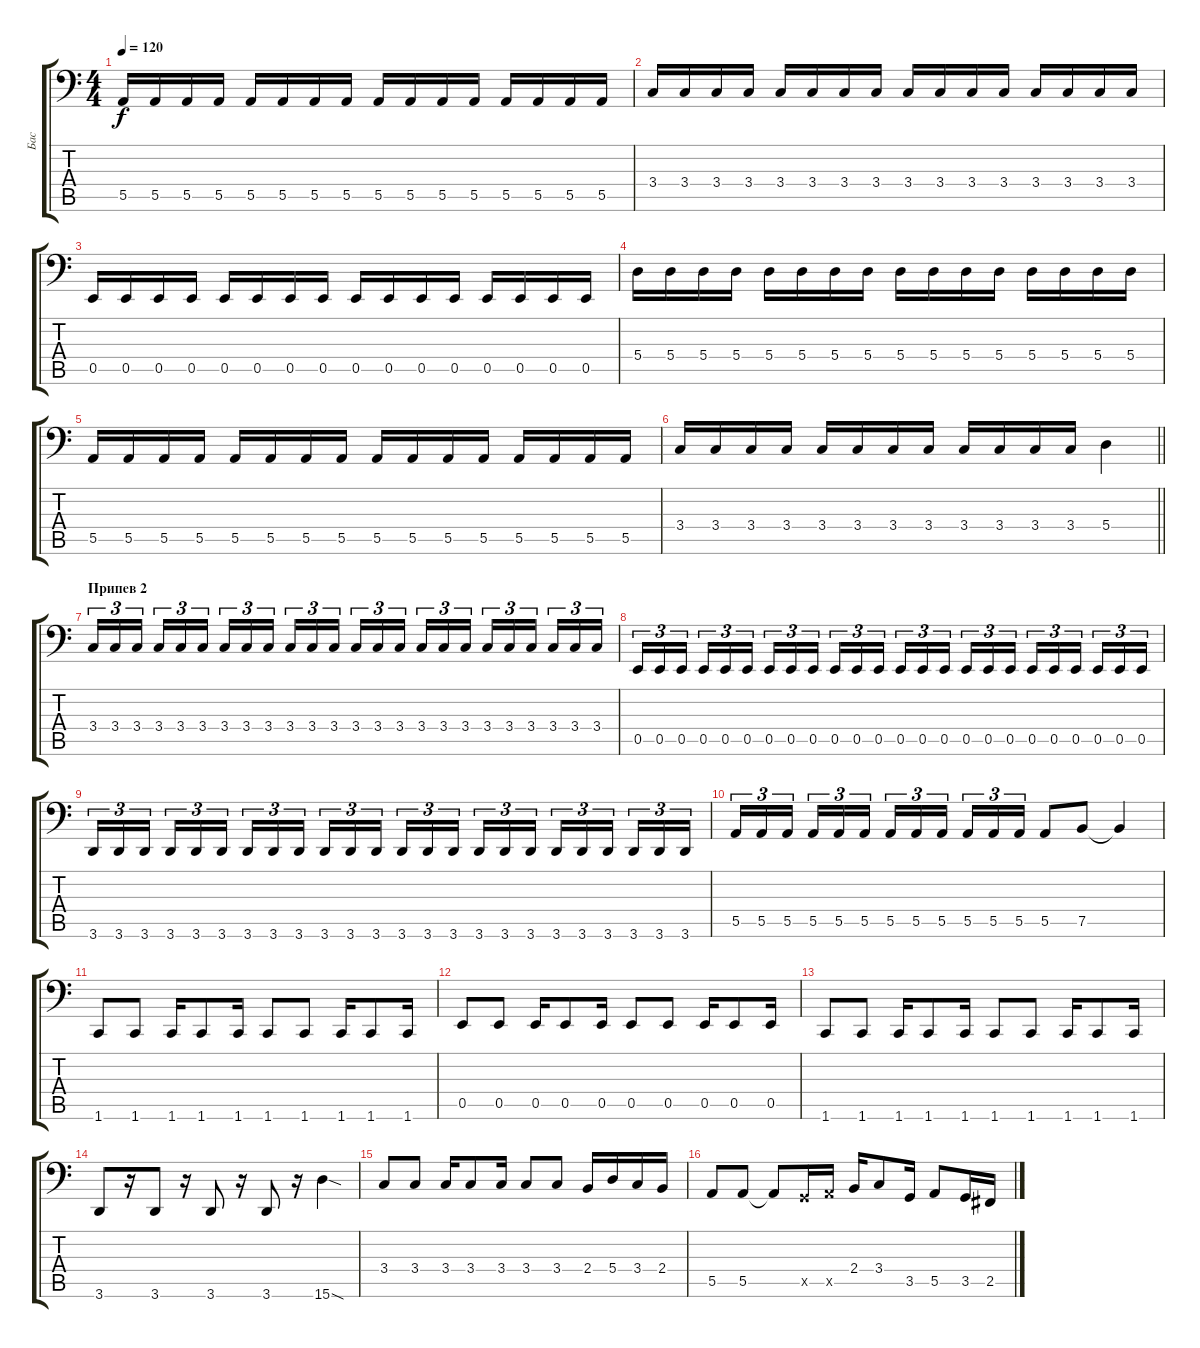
\track ("Бас" "Бас") {instrument electricbassfinger}
\staff {score tabs}
\tuning (C3 G2 D2 A1 E1 B0) {hide}
\ts (4 4)
\tempo 120
\clef f4
\ks c
5.5.16{dy f} 5.5.16 5.5.16 5.5.16 5.5.16 5.5.16 5.5.16 5.5.16 5.5.16 5.5.16 5.5.16 5.5.16 5.5.16 5.5.16 5.5.16 5.5.16 |
3.4.16 3.4.16 3.4.16 3.4.16 3.4.16 3.4.16 3.4.16 3.4.16 3.4.16 3.4.16 3.4.16 3.4.16 3.4.16 3.4.16 3.4.16 3.4.16 |
0.5.16 0.5.16 0.5.16 0.5.16 0.5.16 0.5.16 0.5.16 0.5.16 0.5.16 0.5.16 0.5.16 0.5.16 0.5.16 0.5.16 0.5.16 0.5.16 |
5.4.16 5.4.16 5.4.16 5.4.16 5.4.16 5.4.16 5.4.16 5.4.16 5.4.16 5.4.16 5.4.16 5.4.16 5.4.16 5.4.16 5.4.16 5.4.16 |
5.5.16 5.5.16 5.5.16 5.5.16 5.5.16 5.5.16 5.5.16 5.5.16 5.5.16 5.5.16 5.5.16 5.5.16 5.5.16 5.5.16 5.5.16 5.5.16 |
\barLineRight lightlight
3.4.16 3.4.16 3.4.16 3.4.16 3.4.16 3.4.16 3.4.16 3.4.16 3.4.16 3.4.16 3.4.16 3.4.16 5.4.4 |
\section ("" "Припев 2")
3.4.16{tu (3 2)} 3.4.16{tu (3 2)} 3.4.16{tu (3 2) beam splitsecondary} 3.4.16{tu (3 2)} 3.4.16{tu (3 2)} 3.4.16{tu (3 2)} 3.4.16{tu (3 2)} 3.4.16{tu (3 2)} 3.4.16{tu (3 2) beam splitsecondary} 3.4.16{tu (3 2)} 3.4.16{tu (3 2)} 3.4.16{tu (3 2)} 3.4.16{tu (3 2)} 3.4.16{tu (3 2)} 3.4.16{tu (3 2) beam splitsecondary} 3.4.16{tu (3 2)} 3.4.16{tu (3 2)} 3.4.16{tu (3 2)} 3.4.16{tu (3 2)} 3.4.16{tu (3 2)} 3.4.16{tu (3 2) beam splitsecondary} 3.4.16{tu (3 2)} 3.4.16{tu (3 2)} 3.4.16{tu (3 2)} |
0.5.16{tu (3 2)} 0.5.16{tu (3 2)} 0.5.16{tu (3 2) beam splitsecondary} 0.5.16{tu (3 2)} 0.5.16{tu (3 2)} 0.5.16{tu (3 2)} 0.5.16{tu (3 2)} 0.5.16{tu (3 2)} 0.5.16{tu (3 2) beam splitsecondary} 0.5.16{tu (3 2)} 0.5.16{tu (3 2)} 0.5.16{tu (3 2)} 0.5.16{tu (3 2)} 0.5.16{tu (3 2)} 0.5.16{tu (3 2) beam splitsecondary} 0.5.16{tu (3 2)} 0.5.16{tu (3 2)} 0.5.16{tu (3 2)} 0.5.16{tu (3 2)} 0.5.16{tu (3 2)} 0.5.16{tu (3 2) beam splitsecondary} 0.5.16{tu (3 2)} 0.5.16{tu (3 2)} 0.5.16{tu (3 2)} |
3.6.16{tu (3 2)} 3.6.16{tu (3 2)} 3.6.16{tu (3 2) beam splitsecondary} 3.6.16{tu (3 2)} 3.6.16{tu (3 2)} 3.6.16{tu (3 2)} 3.6.16{tu (3 2)} 3.6.16{tu (3 2)} 3.6.16{tu (3 2) beam splitsecondary} 3.6.16{tu (3 2)} 3.6.16{tu (3 2)} 3.6.16{tu (3 2)} 3.6.16{tu (3 2)} 3.6.16{tu (3 2)} 3.6.16{tu (3 2) beam splitsecondary} 3.6.16{tu (3 2)} 3.6.16{tu (3 2)} 3.6.16{tu (3 2)} 3.6.16{tu (3 2)} 3.6.16{tu (3 2)} 3.6.16{tu (3 2) beam splitsecondary} 3.6.16{tu (3 2)} 3.6.16{tu (3 2)} 3.6.16{tu (3 2)} |
5.5.16{tu (3 2)} 5.5.16{tu (3 2)} 5.5.16{tu (3 2) beam splitsecondary} 5.5.16{tu (3 2)} 5.5.16{tu (3 2)} 5.5.16{tu (3 2)} 5.5.16{tu (3 2)} 5.5.16{tu (3 2)} 5.5.16{tu (3 2) beam splitsecondary} 5.5.16{tu (3 2)} 5.5.16{tu (3 2)} 5.5.16{tu (3 2)} 5.5.8 7.5.8 7.5{t}.4 |
1.6.8 1.6.8 1.6.16 1.6.8 1.6.16 1.6.8 1.6.8 1.6.16 1.6.8 1.6.16 |
0.5.8 0.5.8 0.5.16 0.5.8 0.5.16 0.5.8 0.5.8 0.5.16 0.5.8 0.5.16 |
1.6.8 1.6.8 1.6.16 1.6.8 1.6.16 1.6.8 1.6.8 1.6.16 1.6.8 1.6.16 |
3.6.8 r.16 3.6.8 r.16 3.6.8 r.16 3.6.8 r.16 15.6{sod}.4 |
3.4.8 3.4.8 3.4.16 3.4.8 3.4.16 3.4.8 3.4.8 2.4.16 5.4.16 3.4.16 2.4.16 |
5.5.8 5.5.8 5.5{t}.8 3.5{x}.16 5.5{x}.16 2.4.16 3.4.8 3.5.16 5.5.8 3.5.16 2.5.16
